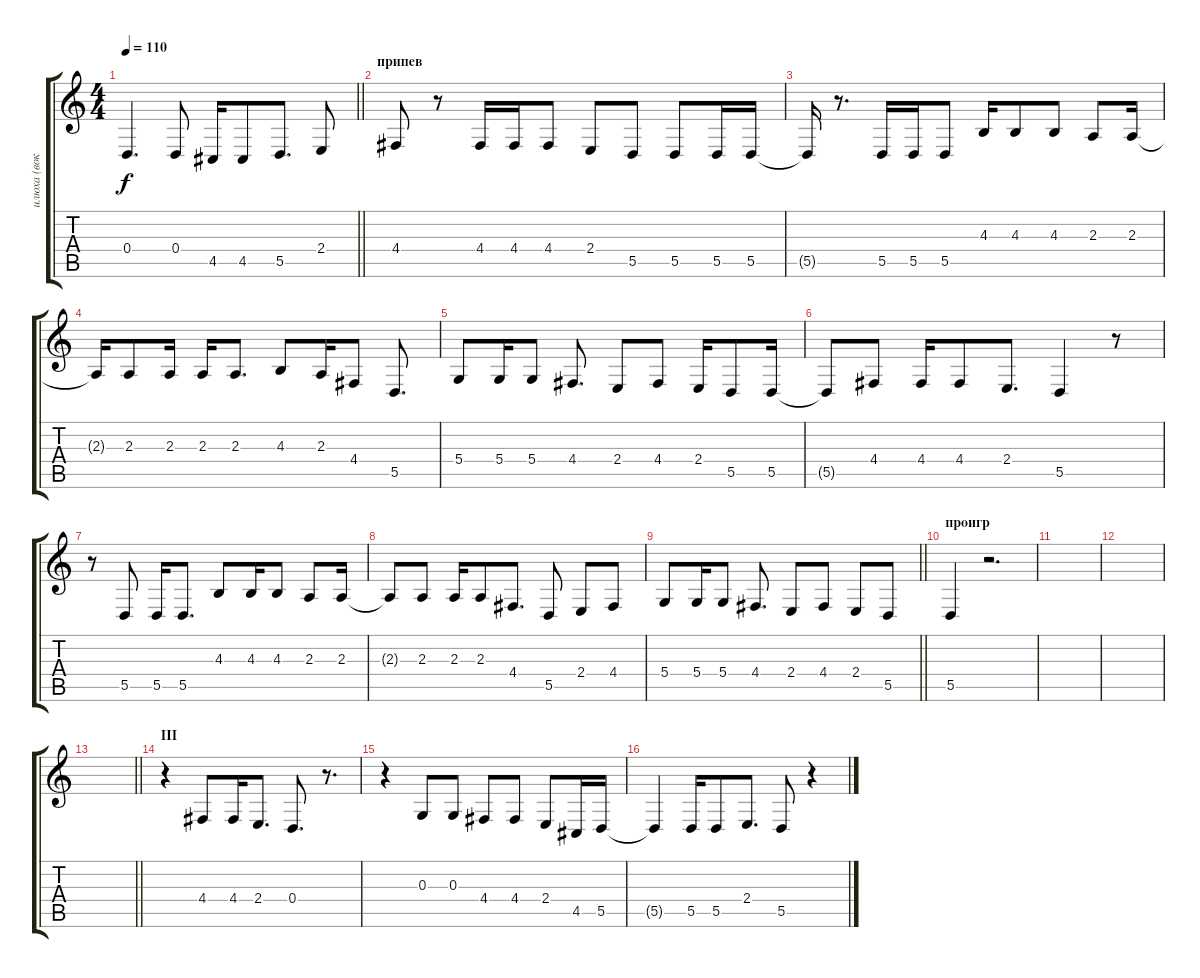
\track ("илюха (вокал)" "илюха (вок") {instrument brightacousticpiano}
\staff {score tabs}
\tuning (E4 B3 G3 D3 A2 E2) {hide}
\ts (4 4)
\tempo 110
\clef g2
\barLineRight lightlight
\ks c
0.4.4{d dy f} 0.4.8 4.5.16 4.5.8 5.5.8{d} 2.4.8 |
\section ("" "припев")
4.4.8 r.8 4.4.16 4.4.16 4.4.8 2.4.8 5.5.8 5.5.8 5.5.16 5.5.16 |
5.5{t}.16 r.8{d} 5.5.16 5.5.16 5.5.8 4.3.16 4.3.8 4.3.8 2.3.8 2.3.16 |
2.3{t}.16 2.3.8 2.3.16 2.3.16 2.3.8{d} 4.3.8 2.3.16 4.4.8 5.5.8{d} |
5.4.8 5.4.16 5.4.8 4.4.8{d} 2.4.8 4.4.8 2.4.16 5.5.8 5.5.16 |
5.5{t}.8 4.4.8 4.4.16 4.4.8 2.4.8{d} 5.5.4 r.8 |
r.8 5.5.8 5.5.16 5.5.8{d} 4.3.8 4.3.16 4.3.8 2.3.8 2.3.16 |
2.3{t}.8 2.3.8 2.3.16 2.3.8 4.4.8{d} 5.5.8 2.4.8 4.4.8 |
\barLineRight lightlight
5.4.8 5.4.16 5.4.8 4.4.8{d} 2.4.8 4.4.8 2.4.8 5.5.8 |
\section ("" "проигр")
5.5.4 r.2{d} |
|
|
\barLineRight lightlight
|
\section ("" "III")
r.4 4.4.8 4.4.16 2.4.8{d} 0.4.8{d} r.8{d} |
r.4 0.3.8 0.3.8 4.4.8 4.4.8 2.4.8 4.5.16 5.5.16 |
5.5{t}.4 5.5.16 5.5.8 2.4.8{d} 5.5.8 r.4
